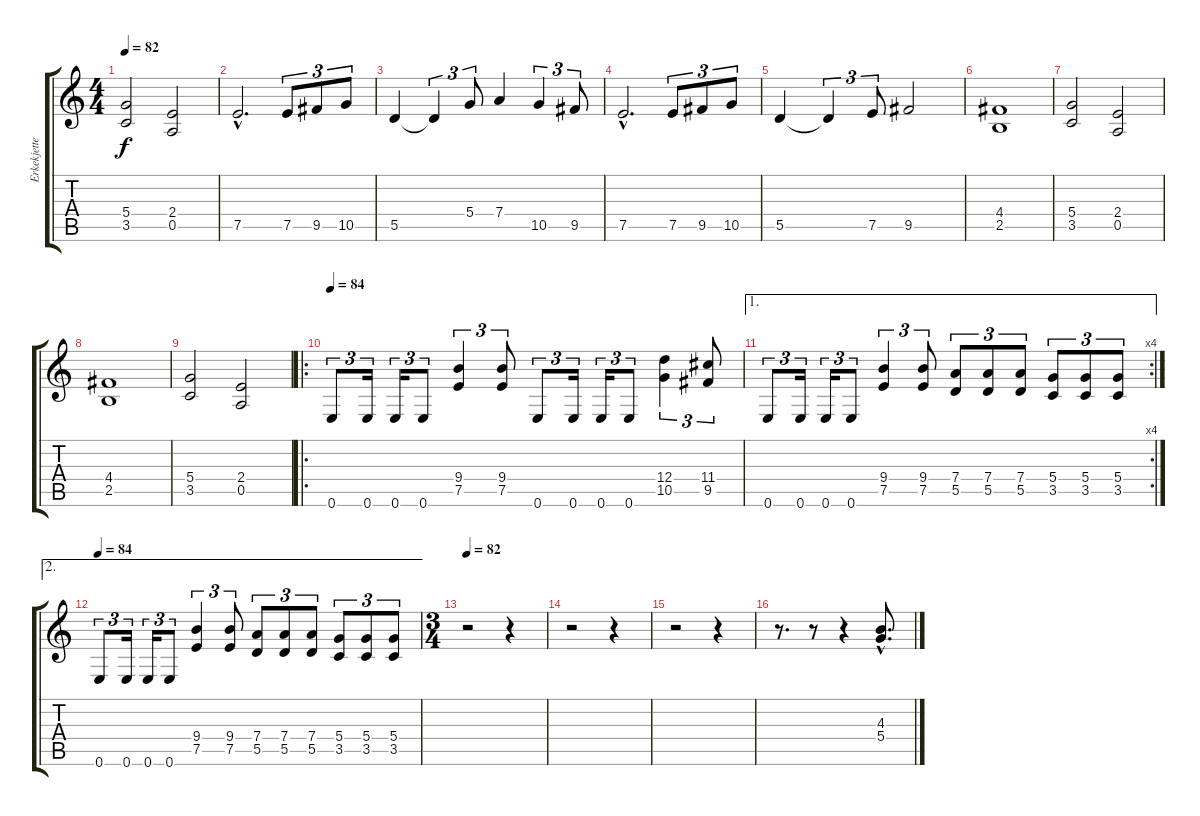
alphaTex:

\track ("Erkekjetter Silenoz" "Erkekjette") {instrument overdrivenguitar}
\staff {score tabs}
\tuning (E4 B3 G3 D3 A2 E2) {hide}
\ts (4 4)
\tempo 82
\clef g2
\ks c
(5.4 3.5).2{dy f} (2.4 0.5).2 |
7.5{hac}.2{d} 7.5.8{tu (3 2)} 9.5.8{tu (3 2)} 10.5.8{tu (3 2)} |
5.5.4 5.5{t}.4{tu (3 2)} 5.4.8{tu (3 2)} 7.4.4 10.5.4{tu (3 2)} 9.5.8{tu (3 2)} |
7.5{hac}.2{d} 7.5.8{tu (3 2)} 9.5.8{tu (3 2)} 10.5.8{tu (3 2)} |
5.5.4 5.5{t}.4{tu (3 2)} 7.5.8{tu (3 2)} 9.5.2 |
(4.4 2.5).1 |
(5.4 3.5).2 (2.4 0.5).2 |
(4.4 2.5).1 |
(5.4 3.5).2 (2.4 0.5).2 |
\ro
\tempo 84
0.6.8{tu (3 2)} 0.6.16{tu (3 2)} 0.6.16{tu (3 2)} 0.6.8{tu (3 2)} (9.4 7.5).4{tu (3 2)} (9.4 7.5).8{tu (3 2)} 0.6.8{tu (3 2)} 0.6.16{tu (3 2)} 0.6.16{tu (3 2)} 0.6.8{tu (3 2)} (12.4 10.5).4{tu (3 2)} (11.4 9.5).8{tu (3 2)} |
\ae 1
\rc 4
0.6.8{tu (3 2)} 0.6.16{tu (3 2)} 0.6.16{tu (3 2)} 0.6.8{tu (3 2)} (9.4 7.5).4{tu (3 2)} (9.4 7.5).8{tu (3 2)} (7.4 5.5).8{tu (3 2)} (7.4 5.5).8{tu (3 2)} (7.4 5.5).8{tu (3 2)} (5.4 3.5).8{tu (3 2)} (5.4 3.5).8{tu (3 2)} (5.4 3.5).8{tu (3 2)} |
\ae 2
\tempo 84
0.6.8{tu (3 2)} 0.6.16{tu (3 2)} 0.6.16{tu (3 2)} 0.6.8{tu (3 2)} (9.4 7.5).4{tu (3 2)} (9.4 7.5).8{tu (3 2)} (7.4 5.5).8{tu (3 2)} (7.4 5.5).8{tu (3 2)} (7.4 5.5).8{tu (3 2)} (5.4 3.5).8{tu (3 2)} (5.4 3.5).8{tu (3 2)} (5.4 3.5).8{tu (3 2)} |
\ts (3 4)
\tempo 82
r.2 r.4 |
r.2 r.4 |
r.2 r.4 |
r.8{d} r.8 r.4 (4.3{hac} 5.4{hac}).8{d}
